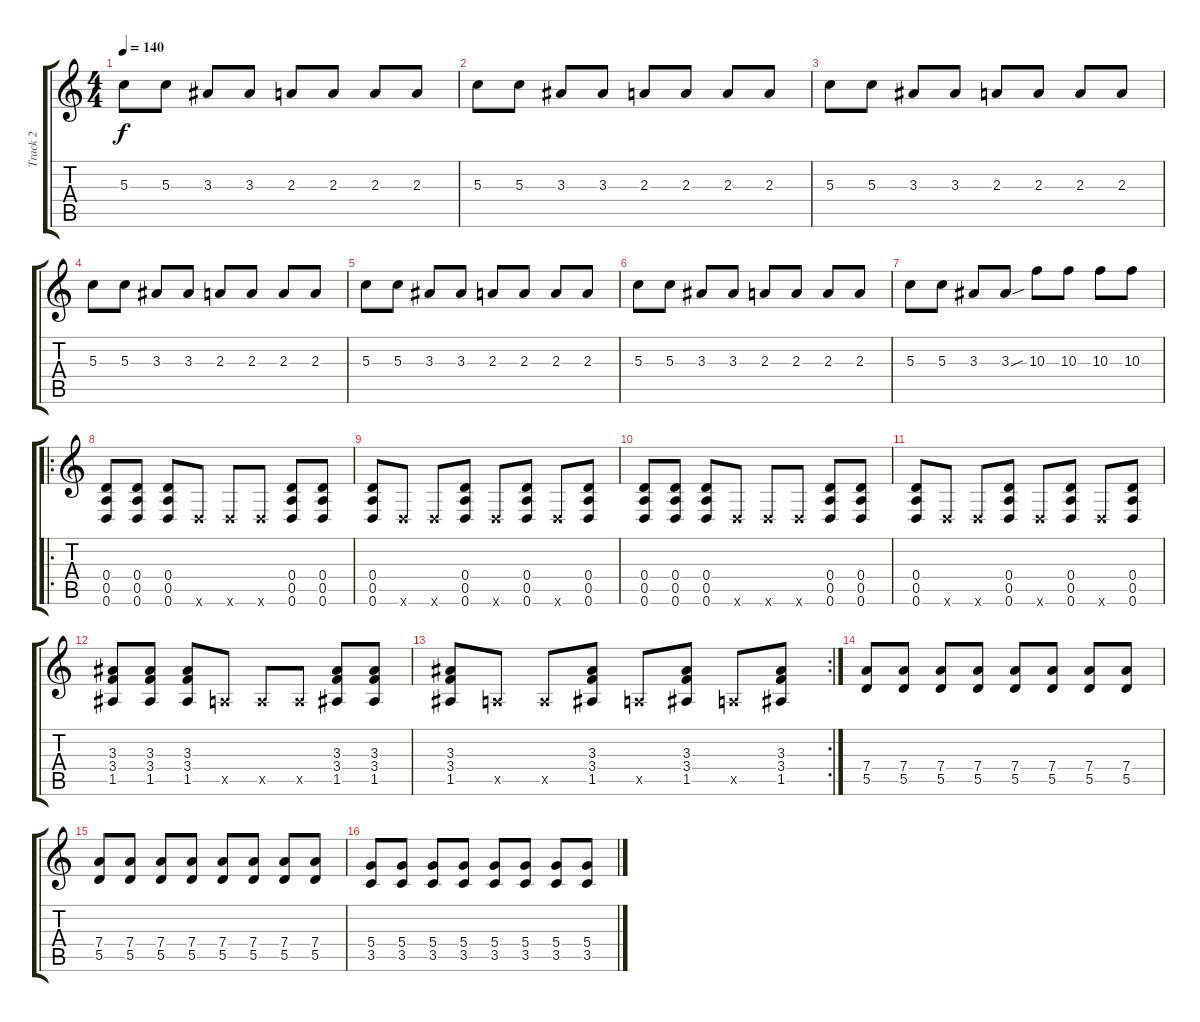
\track ("Track 2" "Track 2") {instrument distortionguitar}
\staff {score tabs}
\tuning (E4 B3 G3 D3 A2 D2) {hide}
\ts (4 4)
\tempo 140
\clef g2
\ks c
5.3.8{dy f} 5.3.8 3.3.8 3.3.8 2.3.8 2.3.8 2.3.8 2.3.8 |
5.3.8 5.3.8 3.3.8 3.3.8 2.3.8 2.3.8 2.3.8 2.3.8 |
5.3.8 5.3.8 3.3.8 3.3.8 2.3.8 2.3.8 2.3.8 2.3.8 |
5.3.8 5.3.8 3.3.8 3.3.8 2.3.8 2.3.8 2.3.8 2.3.8 |
5.3.8 5.3.8 3.3.8 3.3.8 2.3.8 2.3.8 2.3.8 2.3.8 |
5.3.8 5.3.8 3.3.8 3.3.8 2.3.8 2.3.8 2.3.8 2.3.8 |
5.3.8 5.3.8 3.3.8 3.3{sou}.8 10.3.8 10.3.8 10.3.8 10.3.8 |
\ro
(0.4 0.5 0.6).8 (0.4 0.5 0.6).8 (0.4 0.5 0.6).8 0.6{x}.8 0.6{x}.8 0.6{x}.8 (0.4 0.5 0.6).8 (0.4 0.5 0.6).8 |
(0.4 0.5 0.6).8 0.6{x}.8 0.6{x}.8 (0.4 0.5 0.6).8 0.6{x}.8 (0.4 0.5 0.6).8 0.6{x}.8 (0.4 0.5 0.6).8 |
(0.4 0.5 0.6).8 (0.4 0.5 0.6).8 (0.4 0.5 0.6).8 0.6{x}.8 0.6{x}.8 0.6{x}.8 (0.4 0.5 0.6).8 (0.4 0.5 0.6).8 |
(0.4 0.5 0.6).8 0.6{x}.8 0.6{x}.8 (0.4 0.5 0.6).8 0.6{x}.8 (0.4 0.5 0.6).8 0.6{x}.8 (0.4 0.5 0.6).8 |
(3.3 3.4 1.5).8 (3.3 3.4 1.5).8 (3.3 3.4 1.5).8 0.5{x}.8 0.5{x}.8 0.5{x}.8 (3.3 3.4 1.5).8 (3.3 3.4 1.5).8 |
\rc 2
(3.3 3.4 1.5).8 0.5{x}.8 0.5{x}.8 (3.3 3.4 1.5).8 0.5{x}.8 (3.3 3.4 1.5).8 0.5{x}.8 (3.3 3.4 1.5).8 |
(7.4 5.5).8 (7.4 5.5).8 (7.4 5.5).8 (7.4 5.5).8 (7.4 5.5).8 (7.4 5.5).8 (7.4 5.5).8 (7.4 5.5).8 |
(7.4 5.5).8 (7.4 5.5).8 (7.4 5.5).8 (7.4 5.5).8 (7.4 5.5).8 (7.4 5.5).8 (7.4 5.5).8 (7.4 5.5).8 |
(5.4 3.5).8 (5.4 3.5).8 (5.4 3.5).8 (5.4 3.5).8 (5.4 3.5).8 (5.4 3.5).8 (5.4 3.5).8 (5.4 3.5).8
